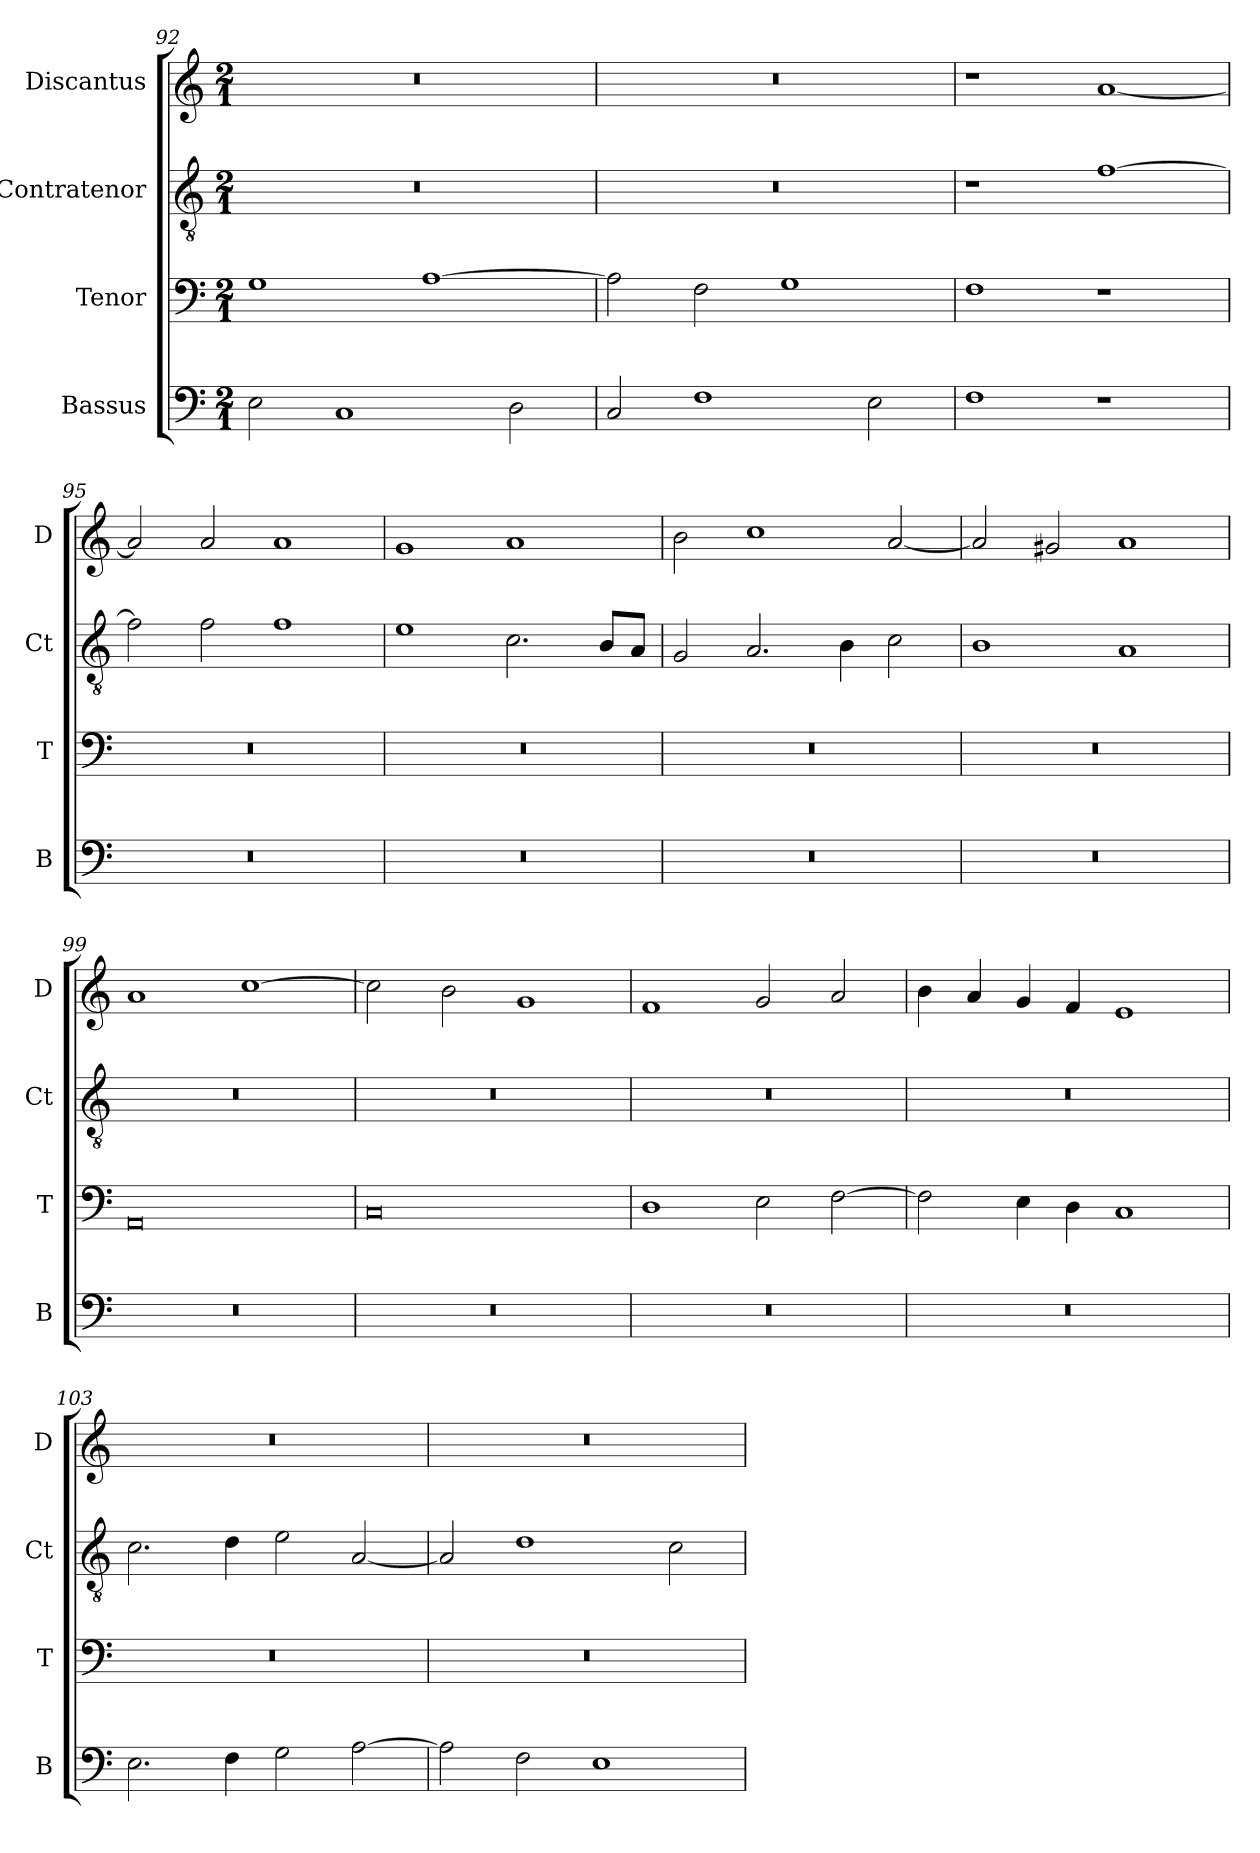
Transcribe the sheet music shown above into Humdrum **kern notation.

**kern	**kern	**kern	**kern
*part4	*part3	*part2	*part1
*staff4	*staff3	*staff2	*staff1
*I"Bassus	*I"Tenor	*I"Contratenor	*I"Discantus
*I'B	*I'T	*I'Ct	*I'D
*clefF4	*clefF4	*clefGv2	*clefG2
*k[]	*k[]	*k[]	*k[]
*M2/1	*M2/1	*M2/1	*M2/1
=92	=92	=92	=92
2E\	1G	0r	0r
1C	.	.	.
.	[1A	.	.
2D\	.	.	.
=93	=93	=93	=93
2C/	2A\]	0r	0r
1F	2F\	.	.
.	1G	.	.
2E\	.	.	.
=94	=94	=94	=94
1F	1F	1r	1r
1r	1r	[1f	[1a
=95	=95	=95	=95
0r	0r	2f\]	2a/]
.	.	2f\	2a/
.	.	1f	1a
=96	=96	=96	=96
0r	0r	1e	1g
.	.	2.c\	1a
.	.	8B/L	.
.	.	8A/J	.
=97	=97	=97	=97
0r	0r	2G/	2b\
.	.	2.A/	1cc
.	.	4B\	.
.	.	2c\	[2a/
=98	=98	=98	=98
0r	0r	1B	2a/]
.	.	.	2g#X/
.	.	1A	1a
=99	=99	=99	=99
0r	0AA	0r	1a
.	.	.	[1cc
=100	=100	=100	=100
0r	0C	0r	2cc\]
.	.	.	2b\
.	.	.	1g
=101	=101	=101	=101
0r	1D	0r	1f
.	2E\	.	2g/
.	[2F\	.	2a/
=102	=102	=102	=102
0r	2F\]	0r	4b\
.	.	.	4a/
.	4E\	.	4g/
.	4D\	.	4f/
.	1C	.	1e
=103	=103	=103	=103
2.E\	0r	2.c\	0r
4F\	.	4d\	.
2G\	.	2e\	.
[2A\	.	[2A/	.
=104	=104	=104	=104
2A\]	0r	2A/]	0r
2F\	.	1d	.
1E	.	.	.
.	.	2c\	.
=	=	=	=
*-	*-	*-	*-
